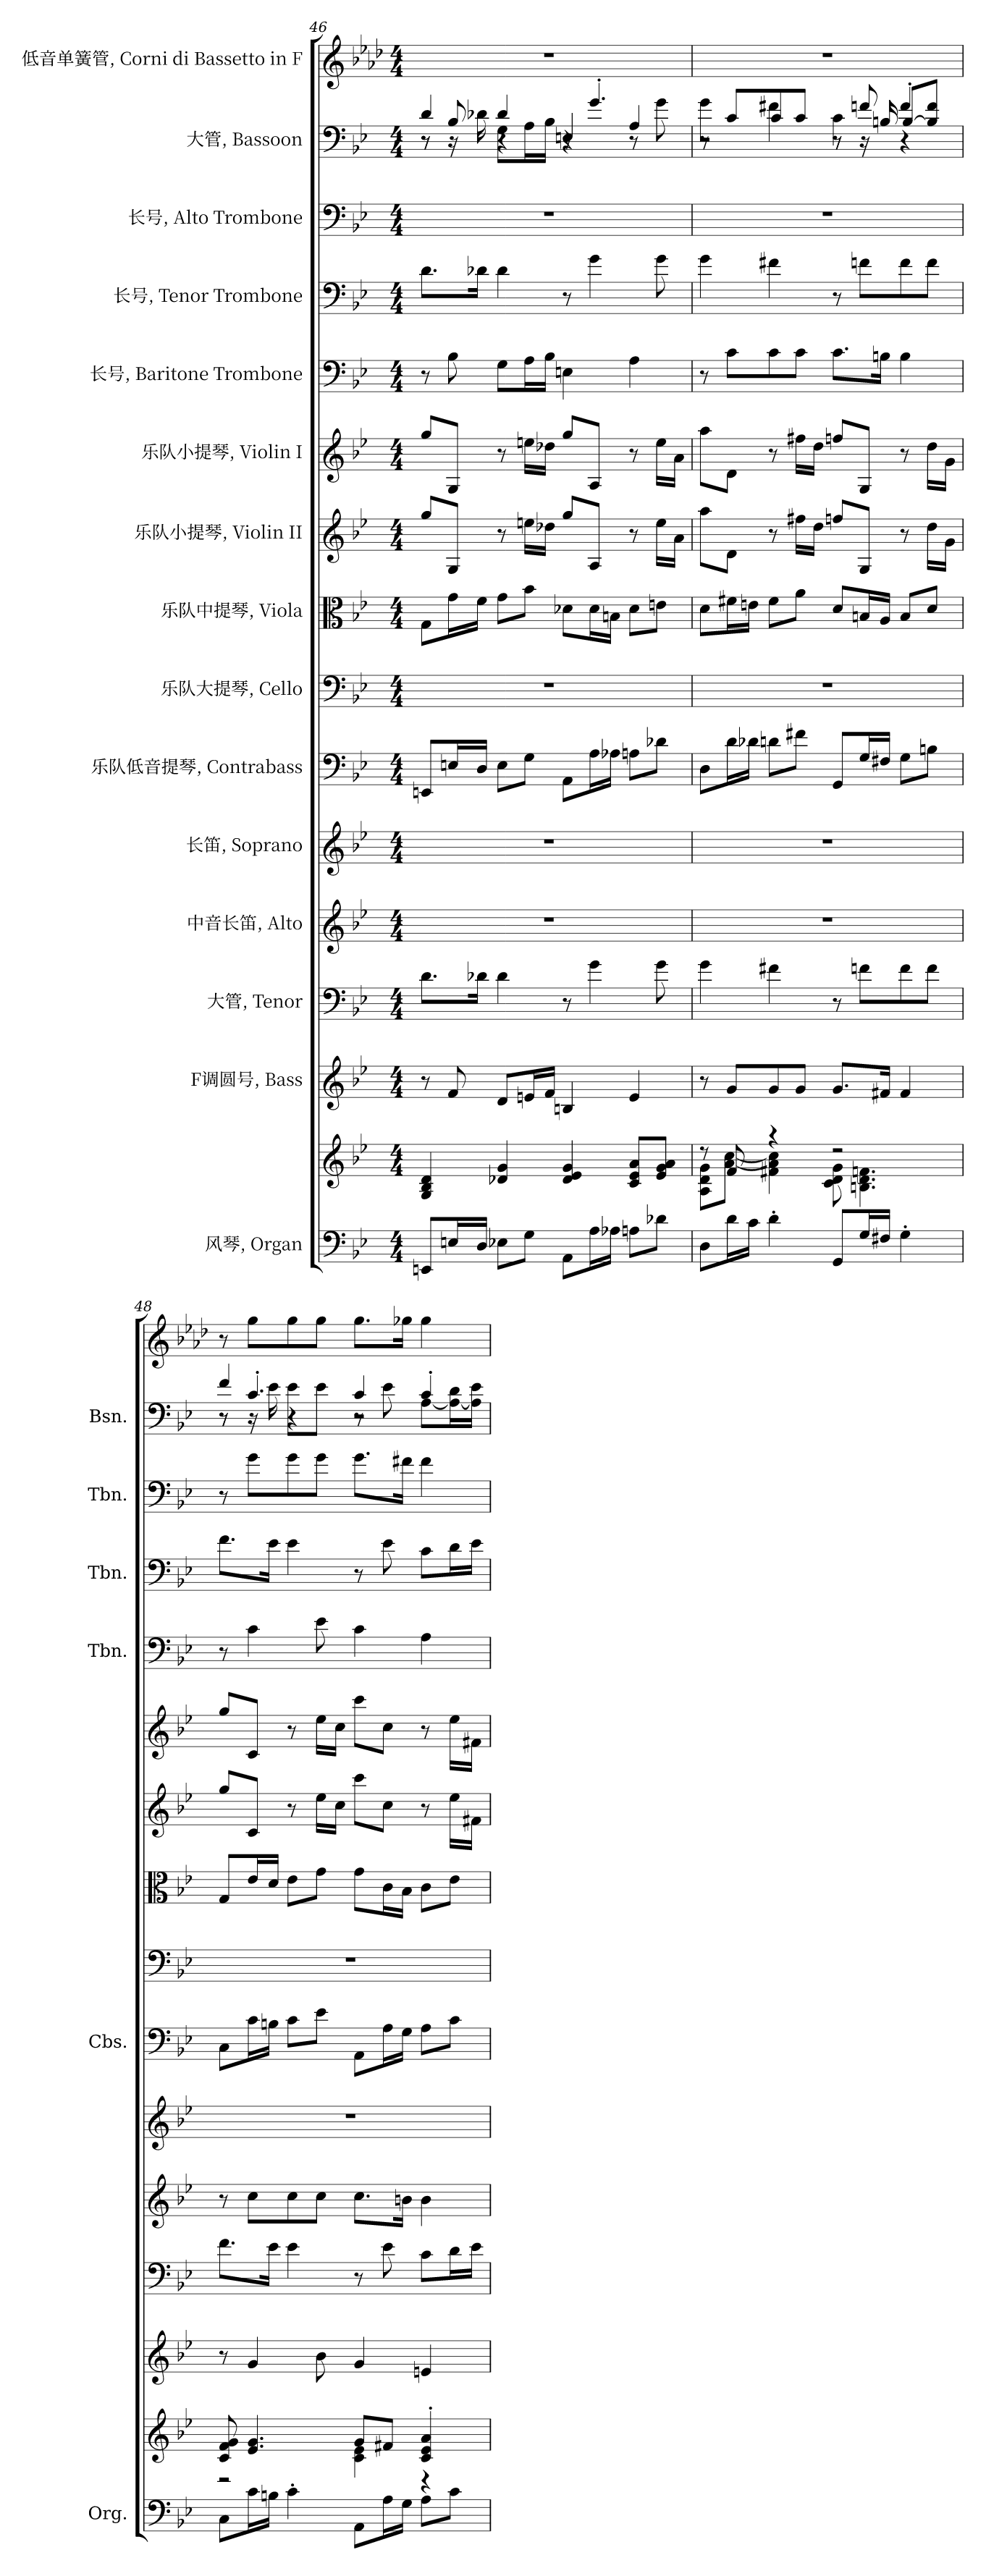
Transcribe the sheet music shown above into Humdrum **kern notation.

**kern	**kern	**kern	**kern	**kern	**kern	**kern	**kern	**kern	**kern	**kern	**kern	**kern	**kern	**kern	**kern
*part15	*part15	*part14	*part13	*part12	*part11	*part10	*part9	*part8	*part7	*part6	*part5	*part4	*part3	*part2	*part1
*staff16	*staff15	*staff14	*staff13	*staff12	*staff11	*staff10	*staff9	*staff8	*staff7	*staff6	*staff5	*staff4	*staff3	*staff2	*staff1
*I"风琴, Organ	*	*I"F调圆号, Bass	*I"大管, Tenor	*I"中音长笛, Alto	*I"长笛, Soprano	*I"乐队低音提琴, Contrabass	*I"乐队大提琴, Cello	*I"乐队中提琴, Viola	*I"乐队小提琴, Violin II	*I"乐队小提琴, Violin I	*I"长号, Baritone Trombone	*I"长号, Tenor Trombone	*I"长号, Alto Trombone	*I"大管, Bassoon	*I"低音单簧管, Corni di Bassetto in F
*I'Org.	*	*	*	*	*	*I'Cbs.	*	*	*	*	*I'Tbn.	*I'Tbn.	*I'Tbn.	*I'Bsn.	*
*clefF4	*clefG2	*clefG2	*clefF4	*clefG2	*clefG2	*clefF4	*clefF4	*clefC3	*clefG2	*clefG2	*clefF4	*clefF4	*clefF4	*clefF4	*clefG2
*	*	*ITrd4c7	*	*ITrd3c5	*	*ITrd7c12	*	*	*	*	*	*	*	*	*ITrd8c14
*k[b-e-]	*k[b-e-]	*k[b-e-a-]	*k[b-e-]	*k[b-]	*k[b-e-]	*k[b-e-]	*k[b-e-]	*k[b-e-]	*k[b-e-]	*k[b-e-]	*k[b-e-]	*k[b-e-]	*k[b-e-]	*k[b-e-]	*k[b-e-a-d-]
*M4/4	*M4/4	*M4/4	*M4/4	*M4/4	*M4/4	*M4/4	*M4/4	*M4/4	*M4/4	*M4/4	*M4/4	*M4/4	*M4/4	*M4/4	*M4/4
=46	=46	=46	=46	=46	=46	=46	=46	=46	=46	=46	=46	=46	=46	=46	=46
*	*	*	*	*	*	*	*	*	*	*	*	*	*	*^	*
*	*	*	*	*	*	*	*	*	*	*	*	*	*	*	*^	*
8EEn/L	4G/ 4B-/ 4d/	8r	8.d\L	1r	1r	8EEEn/L	1r	8G\L	8gg/L	8gg/L	8r	8.d\L	1r	4d/	8r	8r	1r
16En/L	.	8B-/	.	.	.	16EEn/L	.	16g\L	8G/J	8G/J	8B-\	.	.	.	16r	8B-/	.
16D/JJ	.	.	16d-X\Jk	.	.	16DD/JJ	.	16f\JJ	.	.	.	16d-X\Jk	.	.	16d-X\	.	.
8E-X\L	4d-X/ 4g/	8G/L	4d-\	.	.	8EE\L	.	8g\L	8r	8r	8G\L	4d-\	.	4d-/	8G\L	4r	.
8G\J	.	16An/L	.	.	.	8GG\J	.	8b-\J	16een\LL	16een\LL	16A\L	.	.	.	16A\L	.	.
.	.	16B-/JJ	.	.	.	.	.	.	16dd-X\JJ	16dd-X\JJ	16B-\JJ	.	.	.	16B-\JJ	.	.
8AA\L	4d-/ 4e-/ 4g/	4En/	8r	.	.	8AAA\L	.	8d-X\L	8gg/L	8gg/L	4En\	8r	.	8r	4r	4En/	.
16A\L	.	.	4g\	.	.	16AA\L	.	16d-\L	8A/J	8A/J	.	4g\	.	4.g'/	.	.	.
16A-X\JJ	.	.	.	.	.	16AA-X\JJ	.	16Bn\JJ	.	.	.	.	.	.	.	.	.
8An\L	8c/ 8e-/ 8a/L	4A/	.	.	.	8AAn\L	.	8d-\L	8r	8r	4A\	.	.	.	8r	4A/	.
8d-X\J	8e-/ 8g/ 8a/J	.	8g\	.	.	8D-X\J	.	8en\J	16ee\LL	16ee\LL	.	8g\	.	.	8g\	.	.
.	.	.	.	.	.	.	.	.	16a\JJ	16a\JJ	.	.	.	.	.	.	.
!!LO:PB:g=z
=47	=47	=47	=47	=47	=47	=47	=47	=47	=47	=47	=47	=47	=47	=47	=47	=47	=47
*	*^	*	*	*	*	*	*	*	*	*	*	*	*	*	*	*	*
8D\L	8r	8A\ 8d\ 8g\L	8r	4g\	1r	1r	8DD\L	1r	8d\L	8aa\L	8aa\L	8r	4g\	1r	2r	4g\	8r	1r
16d\L	8f/	[8a\ [8cc\J	8c/L	.	.	.	16D\L	.	16f#X\L	8d\J	8d\J	8c\L	.	.	.	.	8c/L	.
16c\JJ	.	.	.	.	.	.	16D-X\JJ	.	16en\JJ	.	.	.	.	.	.	.	.	.
4d'\	4r	4f#X\ 4a\] 4cc\]	8c/	4f#X\	.	.	8Dn\L	.	8f#\L	8r	8r	8c\	4f#X\	.	.	4f#X\	8c/	.
.	.	.	8c/J	.	.	.	8F#X\J	.	8a\J	16ff#X\LL	16ff#X\LL	8c\J	.	.	.	.	8c/J	.
.	.	.	.	.	.	.	.	.	.	16dd\JJ	16dd\JJ	.	.	.	.	.	.	.
8GG/L	2r	8c\ 8d\ 8g\	8.c/L	8r	.	.	8GGG/L	.	8d/L	8ffn/L	8ffn/L	8.c\L	8r	.	8r	4c\	8r	.
16G/L	.	4.Bn\ 4.d\ 4.fn\	.	8fn\L	.	.	16GG/L	.	16Bn/L	8G/J	8G/J	.	8fn\L	.	8fn/	.	16r	.
16F#X/JJ	.	.	16Bn/Jk	.	.	.	16FF#X/JJ	.	16A/JJ	.	.	16Bn\Jk	.	.	.	.	16Bn/	.
4G'\	.	.	4B/	8f\	.	.	8GG\L	.	8B/L	8r	8r	4B\	8f\	.	4f'/	4r	[8B/L	.
.	.	.	.	8f\J	.	.	8BBn\J	.	8d/J	16dd\LL	16dd\LL	.	8f\J	.	.	.	8B/] 8f/J	.
.	.	.	.	.	.	.	.	.	.	16g\JJ	16g\JJ	.	.	.	.	.	.	.
=48	=48	=48	=48	=48	=48	=48	=48	=48	=48	=48	=48	=48	=48	=48	=48	=48	=48	=48
8C\L	8c/ 8f/ 8g/	2r	8r	8.f\L	8r	1r	8CC\L	1r	8G/L	8gg/L	8gg/L	8r	8.f\L	8r	4f/	8r	8r	8r
16c\L	4.e-/ 4.g/	.	4c/	.	8g\L	.	16C\L	.	16e-/L	8c/J	8c/J	4c\	.	8g\L	.	16r	4.c'/	8g\L
16Bn\JJ	.	.	.	16e-\Jk	.	.	16BBn\JJ	.	16d/JJ	.	.	.	16e-\Jk	.	.	16e-\	.	.
4c'\	.	.	.	4e-\	8g\	.	8C\L	.	8e-\L	8r	8r	.	4e-\	8g\	4r	8e-\L	.	8g\
.	.	.	8e-\	.	8g\J	.	8E-\J	.	8g\J	16ee-\LL	16ee-\LL	8e-\	.	8g\J	.	8e-\J	.	8g\J
.	.	.	.	.	.	.	.	.	.	16cc\JJ	16cc\JJ	.	.	.	.	.	.	.
8AA\L	8g/L	4c\ 4e-\	4c/	8r	8.g\L	.	8AAA\L	.	8g\L	8ccc\L	8ccc\L	4c\	8r	8.g\L	2r	8r	4c/	8.g\L
16A\L	8f#X/J	.	.	8e-\	.	.	16AA\L	.	16c\L	8cc\J	8cc\J	.	8e-\	.	.	8e-\	.	.
16G\JJ	.	.	.	.	16f#X\Jk	.	16GG\JJ	.	16B-\JJ	.	.	.	.	16f#X\Jk	.	.	.	16g-X\Jk
8A\L	4c/' 4e-/' 4a/'	4r	4An/	8c\L	4f#\	.	8AA\L	.	8c\L	8r	8r	4A\	8c\L	4f#\	.	[8A\L	4c'/	4g-\
8c\J	.	.	.	16d\L	.	.	8C\J	.	8e-\J	16ee-\LL	16ee-\LL	.	16d\L	.	.	16A\_ 16d\L	.	.
.	.	.	.	16e-\JJ	.	.	.	.	.	16f#X\JJ	16f#X\JJ	.	16e-\JJ	.	.	16A\] 16e-\JJ	.	.
*	*v	*v	*	*	*	*	*	*	*	*	*	*	*	*	*v	*v	*v	*
=	=	=	=	=	=	=	=	=	=	=	=	=	=	=	=
*-	*-	*-	*-	*-	*-	*-	*-	*-	*-	*-	*-	*-	*-	*-	*-
